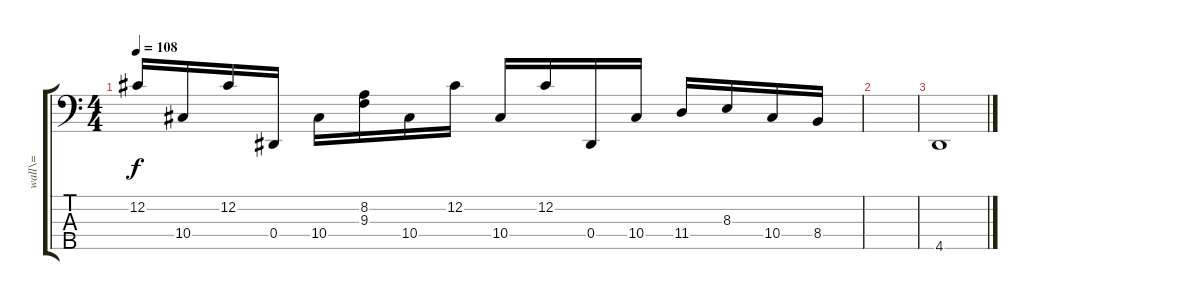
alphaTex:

\track ("wall\\=" "wall\\=") {instrument slapbass1}
\staff {score tabs}
\tuning (Gb2 Db2 Ab1 Eb1 Bb0) {hide}
\ts (4 4)
\tempo 108
\clef f4
\ks c
12.2.16{dy f} 10.4.16 12.2.16 0.4.16 10.4.16 (8.2 9.3).16 10.4.16 12.2.16 10.4.16 12.2.16 0.4.16 10.4.16 11.4.16 8.3.16 10.4.16 8.4.16 |
|
4.5.1
